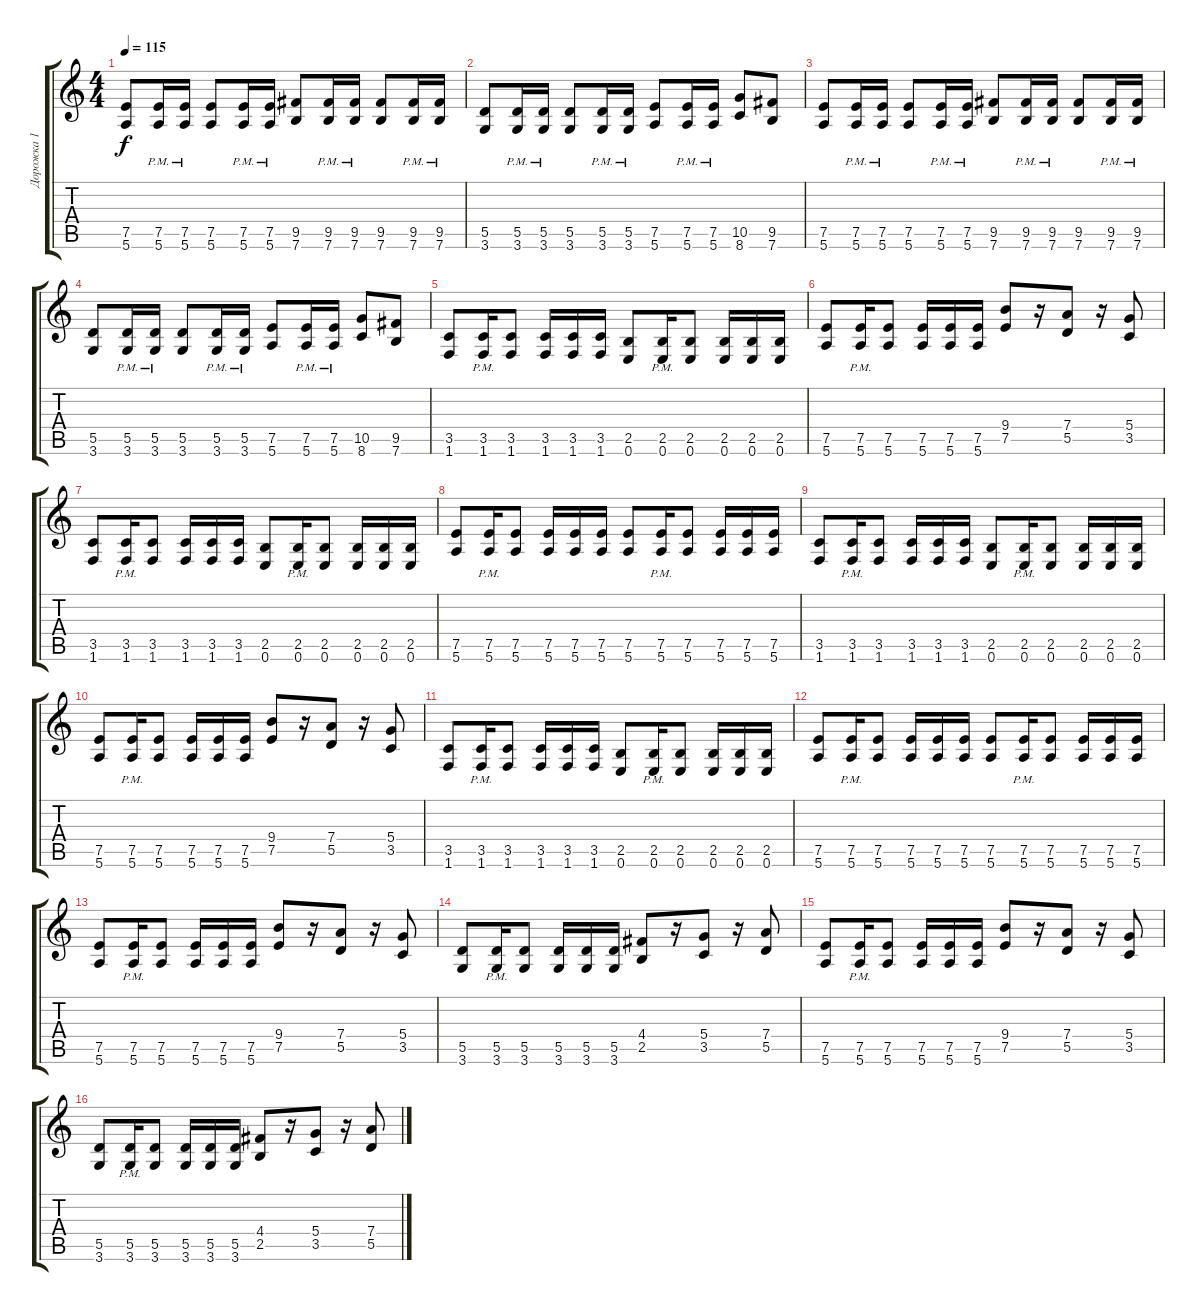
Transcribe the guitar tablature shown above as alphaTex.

\track ("Дорожка 1" "Дорожка 1") {instrument overdrivenguitar}
\staff {score tabs}
\tuning (E4 B3 G3 D3 A2 E2) {hide}
\ts (4 4)
\tempo 115
\clef g2
\ks c
(7.5 5.6).8{dy f} (7.5{pm} 5.6{pm}).16 (7.5{pm} 5.6{pm}).16 (7.5 5.6).8 (7.5{pm} 5.6{pm}).16 (7.5{pm} 5.6{pm}).16 (9.5 7.6).8 (9.5{pm} 7.6{pm}).16 (9.5{pm} 7.6{pm}).16 (9.5 7.6).8 (9.5{pm} 7.6{pm}).16 (9.5{pm} 7.6{pm}).16 |
(5.5 3.6).8 (5.5{pm} 3.6{pm}).16 (5.5{pm} 3.6{pm}).16 (5.5 3.6).8 (5.5{pm} 3.6{pm}).16 (5.5{pm} 3.6{pm}).16 (7.5 5.6).8 (7.5{pm} 5.6{pm}).16 (7.5{pm} 5.6{pm}).16 (10.5 8.6).8 (9.5 7.6).8 |
(7.5 5.6).8 (7.5{pm} 5.6{pm}).16 (7.5{pm} 5.6{pm}).16 (7.5 5.6).8 (7.5{pm} 5.6{pm}).16 (7.5{pm} 5.6{pm}).16 (9.5 7.6).8 (9.5{pm} 7.6{pm}).16 (9.5{pm} 7.6{pm}).16 (9.5 7.6).8 (9.5{pm} 7.6{pm}).16 (9.5{pm} 7.6{pm}).16 |
(5.5 3.6).8 (5.5{pm} 3.6{pm}).16 (5.5{pm} 3.6{pm}).16 (5.5 3.6).8 (5.5{pm} 3.6{pm}).16 (5.5{pm} 3.6{pm}).16 (7.5 5.6).8 (7.5{pm} 5.6{pm}).16 (7.5{pm} 5.6{pm}).16 (10.5 8.6).8 (9.5 7.6).8 |
(3.5 1.6).8 (3.5{pm} 1.6{pm}).16 (3.5 1.6).8 (3.5 1.6).16 (3.5 1.6).16 (3.5 1.6).16 (2.5 0.6).8 (2.5{pm} 0.6{pm}).16 (2.5 0.6).8 (2.5 0.6).16 (2.5 0.6).16 (2.5 0.6).16 |
(7.5 5.6).8 (7.5{pm} 5.6{pm}).16 (7.5 5.6).8 (7.5 5.6).16 (7.5 5.6).16 (7.5 5.6).16 (9.4 7.5).8 r.16 (7.4 5.5).8 r.16 (5.4 3.5).8 |
(3.5 1.6).8 (3.5{pm} 1.6{pm}).16 (3.5 1.6).8 (3.5 1.6).16 (3.5 1.6).16 (3.5 1.6).16 (2.5 0.6).8 (2.5{pm} 0.6{pm}).16 (2.5 0.6).8 (2.5 0.6).16 (2.5 0.6).16 (2.5 0.6).16 |
(7.5 5.6).8 (7.5{pm} 5.6{pm}).16 (7.5 5.6).8 (7.5 5.6).16 (7.5 5.6).16 (7.5 5.6).16 (7.5 5.6).8 (7.5{pm} 5.6{pm}).16 (7.5 5.6).8 (7.5 5.6).16 (7.5 5.6).16 (7.5 5.6).16 |
(3.5 1.6).8 (3.5{pm} 1.6{pm}).16 (3.5 1.6).8 (3.5 1.6).16 (3.5 1.6).16 (3.5 1.6).16 (2.5 0.6).8 (2.5{pm} 0.6{pm}).16 (2.5 0.6).8 (2.5 0.6).16 (2.5 0.6).16 (2.5 0.6).16 |
(7.5 5.6).8 (7.5{pm} 5.6{pm}).16 (7.5 5.6).8 (7.5 5.6).16 (7.5 5.6).16 (7.5 5.6).16 (9.4 7.5).8 r.16 (7.4 5.5).8 r.16 (5.4 3.5).8 |
(3.5 1.6).8 (3.5{pm} 1.6{pm}).16 (3.5 1.6).8 (3.5 1.6).16 (3.5 1.6).16 (3.5 1.6).16 (2.5 0.6).8 (2.5{pm} 0.6{pm}).16 (2.5 0.6).8 (2.5 0.6).16 (2.5 0.6).16 (2.5 0.6).16 |
(7.5 5.6).8 (7.5{pm} 5.6{pm}).16 (7.5 5.6).8 (7.5 5.6).16 (7.5 5.6).16 (7.5 5.6).16 (7.5 5.6).8 (7.5{pm} 5.6{pm}).16 (7.5 5.6).8 (7.5 5.6).16 (7.5 5.6).16 (7.5 5.6).16 |
(7.5 5.6).8 (7.5{pm} 5.6{pm}).16 (7.5 5.6).8 (7.5 5.6).16 (7.5 5.6).16 (7.5 5.6).16 (9.4 7.5).8 r.16 (7.4 5.5).8 r.16 (5.4 3.5).8 |
(5.5 3.6).8 (5.5{pm} 3.6{pm}).16 (5.5 3.6).8 (5.5 3.6).16 (5.5 3.6).16 (5.5 3.6).16 (4.4 2.5).8 r.16 (5.4 3.5).8 r.16 (7.4 5.5).8 |
(7.5 5.6).8 (7.5{pm} 5.6{pm}).16 (7.5 5.6).8 (7.5 5.6).16 (7.5 5.6).16 (7.5 5.6).16 (9.4 7.5).8 r.16 (7.4 5.5).8 r.16 (5.4 3.5).8 |
(5.5 3.6).8 (5.5{pm} 3.6{pm}).16 (5.5 3.6).8 (5.5 3.6).16 (5.5 3.6).16 (5.5 3.6).16 (4.4 2.5).8 r.16 (5.4 3.5).8 r.16 (7.4 5.5).8
